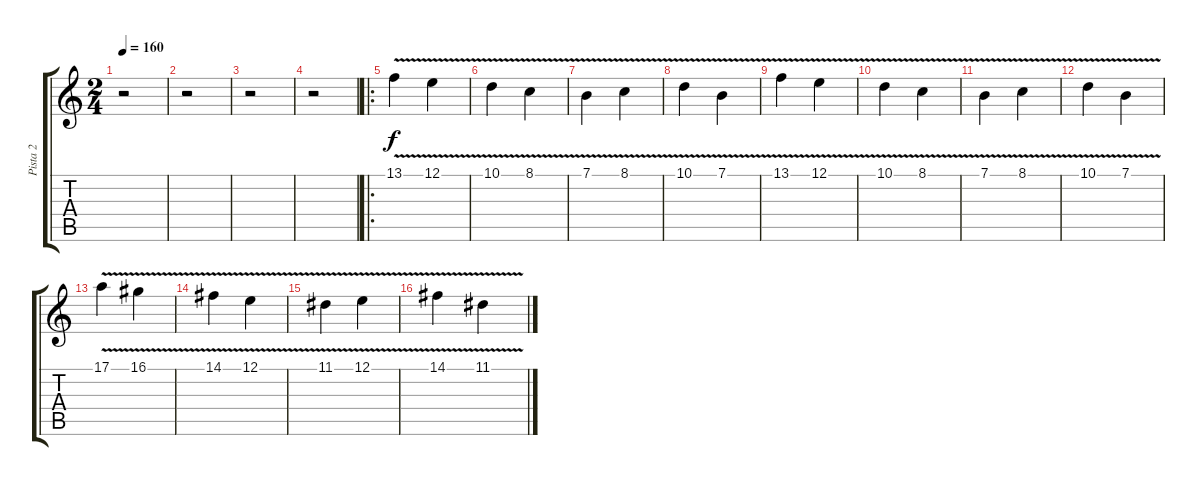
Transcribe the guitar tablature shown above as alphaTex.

\track ("Pista 2" "Pista 2") {instrument lead3calliope}
\staff {score tabs}
\tuning (E4 B3 G3 D2 A2 E2) {hide}
\ts (2 4)
\tempo 160
\clef g2
\ks c
r.2{dy f instrument lead3calliope} |
r.2 |
r.2 |
r.2 |
\ro
13.1{v}.4 12.1{v}.4 |
10.1{v}.4 8.1{v}.4 |
7.1{v}.4 8.1{v}.4 |
10.1{v}.4 7.1{v}.4 |
13.1{v}.4 12.1{v}.4 |
10.1{v}.4 8.1{v}.4 |
7.1{v}.4 8.1{v}.4 |
10.1{v}.4 7.1{v}.4 |
17.1{v}.4 16.1{v}.4 |
14.1{v}.4 12.1{v}.4 |
11.1{v}.4 12.1{v}.4 |
14.1{v}.4 11.1{v}.4
